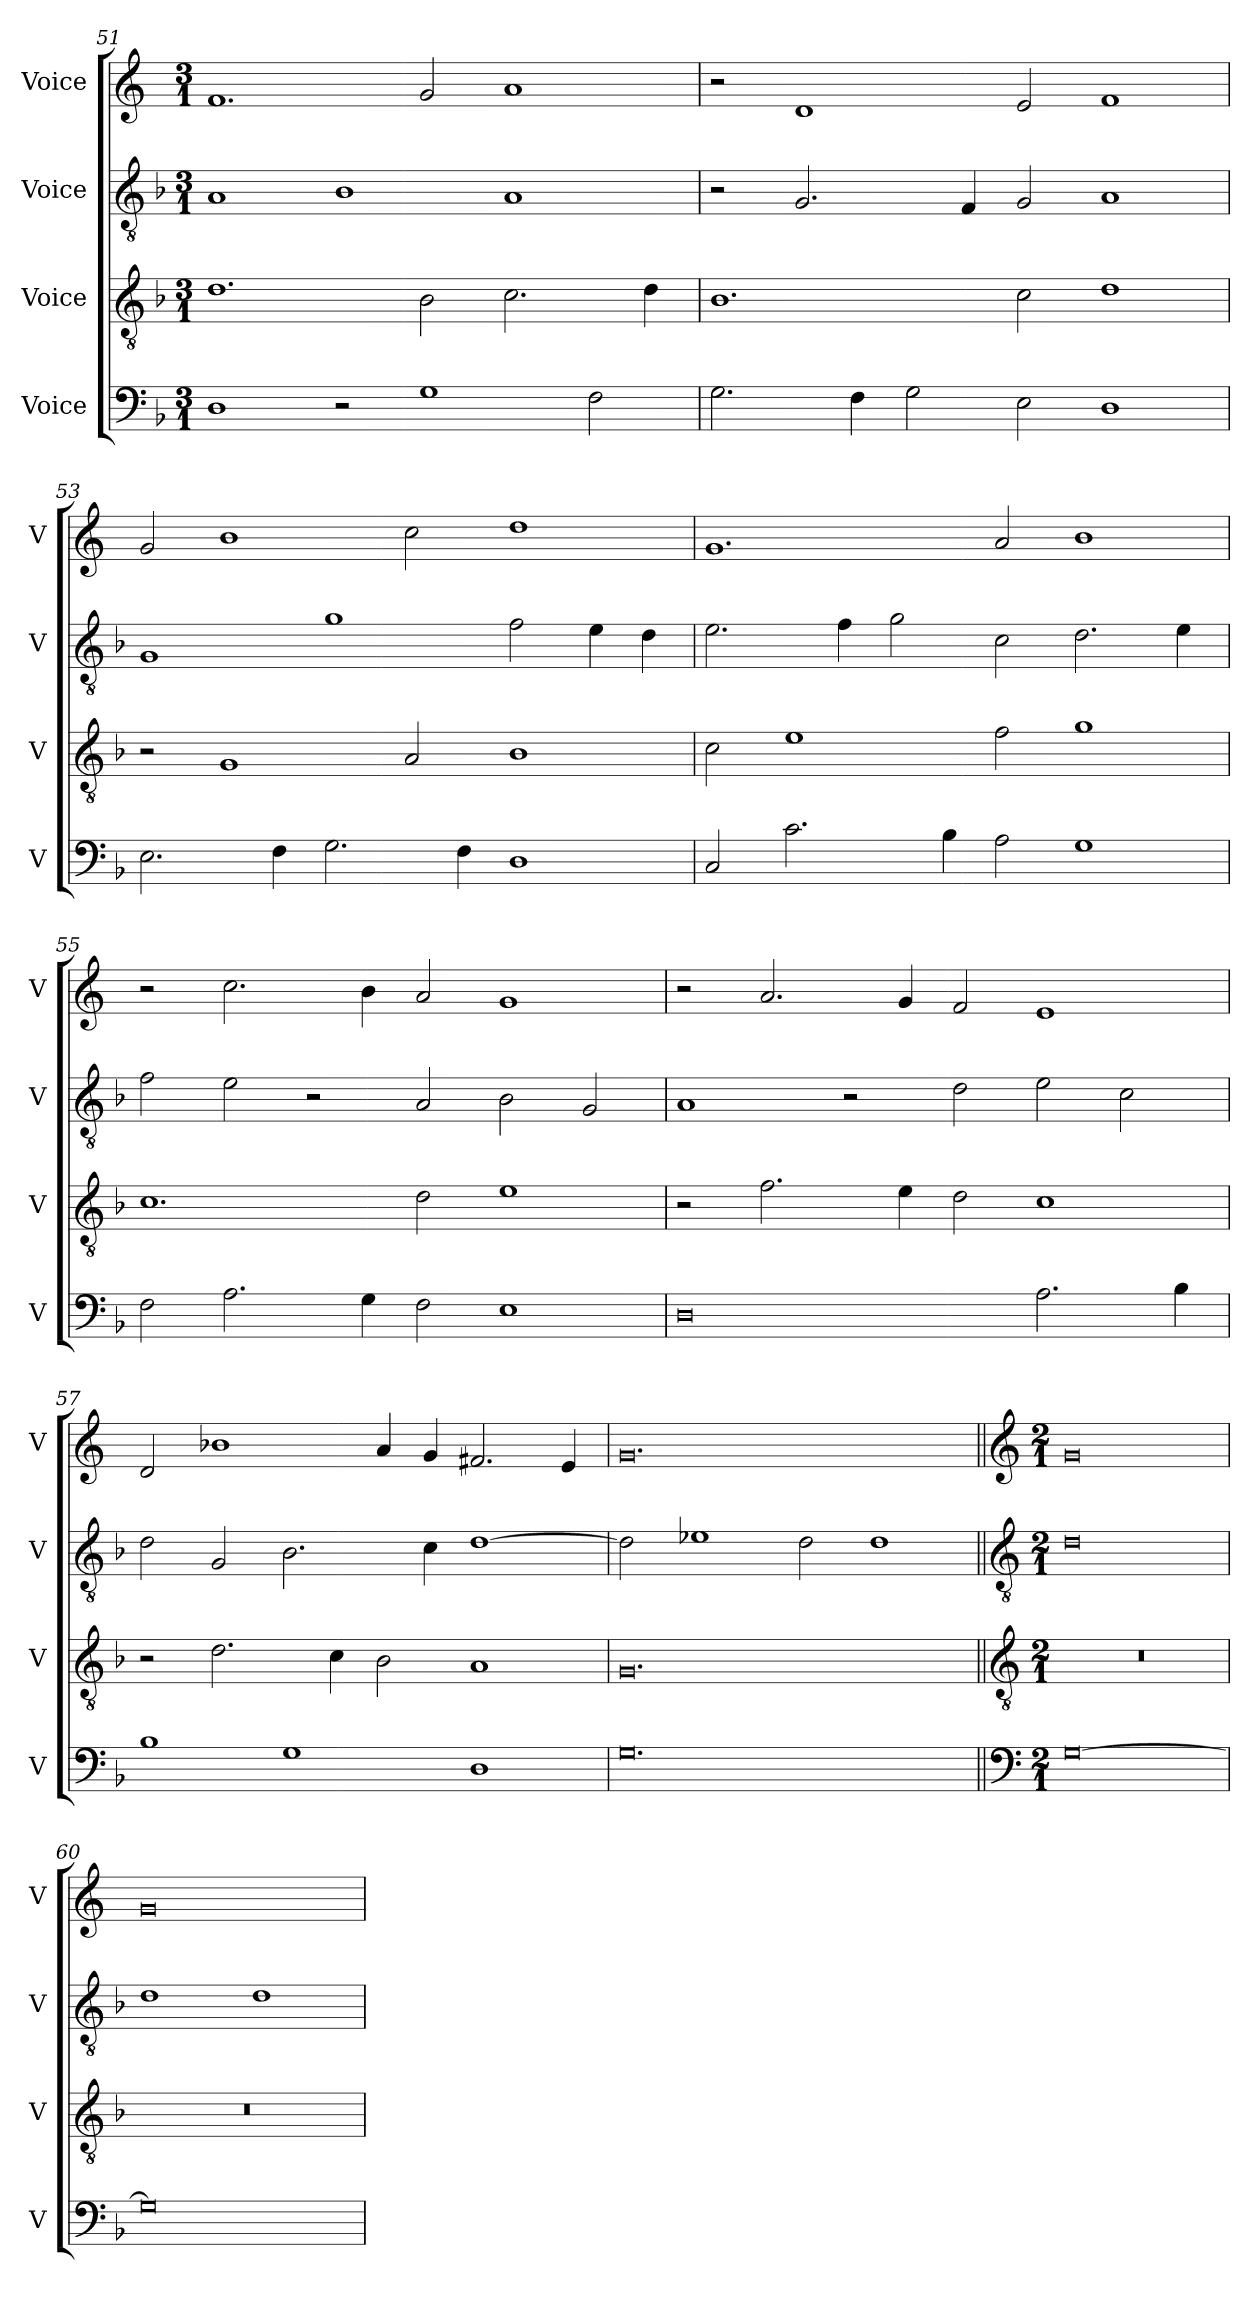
**kern	**kern	**kern	**kern
*part4	*part3	*part2	*part1
*staff4	*staff3	*staff2	*staff1
*I"Voice	*I"Voice	*I"Voice	*I"Voice
*I'V	*I'V	*I'V	*I'V
!!LO:LB:g=z
*clefF4	*clefGv2	*clefGv2	*clefG2
*k[b-]	*k[b-]	*k[b-]	*k[]
*M3/1	*M3/1	*M3/1	*M3/1
=51	=51	=51	=51
1D	1.d	1A	1.f
2r	.	1B-	.
1G	2B-\	.	2g/
.	2.c\	1A	1a
2F\	.	.	.
.	4d\	.	.
=52	=52	=52	=52
2.G\	1.B-	2r	2r
.	.	2.G/	1d
4F\	.	.	.
2G\	.	.	.
.	.	4F/	.
2E\	2c\	2G/	2e/
1D	1d	1A	1f
!!LO:PB:g=z
=53	=53	=53	=53
2.E\	2r	1G	2g/
.	1G	.	1b
4F\	.	.	.
2.G\	.	1g	.
.	2A/	.	2cc\
4F\	.	.	.
1D	1B-	2f\	1dd
.	.	4e\	.
.	.	4d\	.
=54	=54	=54	=54
2C/	2c\	2.e\	1.g
2.c\	1e	.	.
.	.	4f\	.
.	.	2g\	.
4B-\	.	.	.
2A\	2f\	2c\	2a/
1G	1g	2.d\	1b
.	.	4e\	.
!!LO:LB:g=z
=55	=55	=55	=55
2F\	1.c	2f\	2r
2.A\	.	2e\	2.cc\
.	.	2r	.
4G\	.	.	4b\
2F\	2d\	2A/	2a/
1E	1e	2B-\	1g
.	.	2G/	.
=56	=56	=56	=56
0D	2r	1A	2r
.	2.f\	.	2.a/
.	.	2r	.
.	4e\	.	4g/
.	2d\	2d\	2f/
2.A\	1c	2e\	1e
.	.	2c\	.
4B-\	.	.	.
!!LO:LB:g=z
=57	=57	=57	=57
1B-	2r	2d\	2d/
.	2.d\	2G/	1b-X
1G	.	2.B-\	.
.	4c\	.	.
.	2B-\	.	4a/
.	.	4c\	4g/
1D	1A	[1d	2.f#X/
.	.	.	4e/
=58	=58	=58	=58
0.G	0.G	2d\]	0.g
.	.	1e-X	.
.	.	2d\	.
.	.	1d	.
=59||	=59||	=59||	=59||
*clefF4	*clefGv2	*clefGv2	*clefG2
*M2/1	*M2/1	*M2/1	*M2/1
[0G	0r	0d	0g
!!LO:LB:g=z
=60	=60	=60	=60
0G]	0r	1d	0g
.	.	1d	.
=	=	=	=
*-	*-	*-	*-
